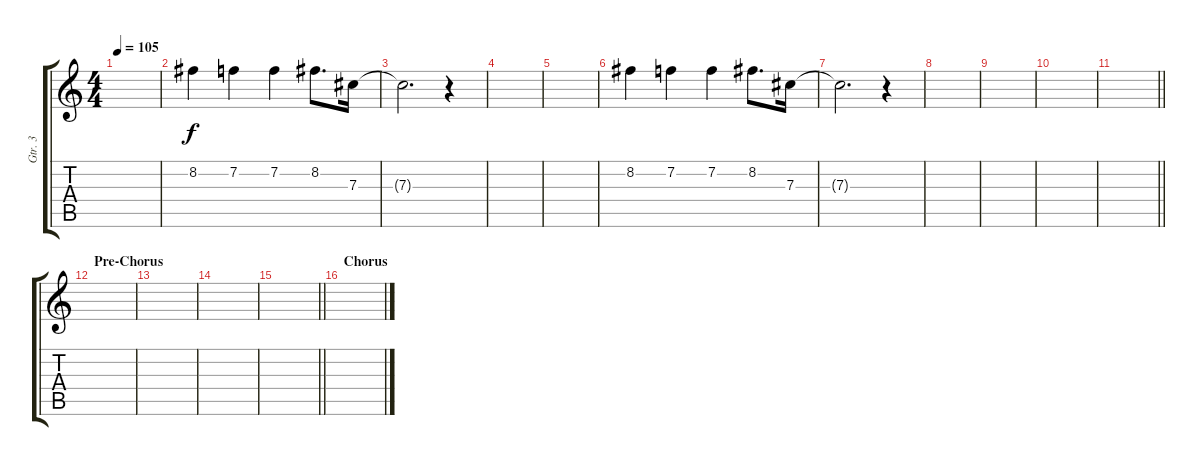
\track ("Gtr. 3" "Gtr. 3") {instrument overdrivenguitar}
\staff {score tabs}
\tuning (Eb4 Bb3 Gb3 Db3 Ab2 Eb2) {hide}
\ts (4 4)
\tempo 105
\clef g2
\ks c
|
8.2.4{balance 4} 7.2.4 7.2.4 8.2.8{d} 7.3.16 |
7.3{t}.2{d} r.4 |
|
|
8.2.4{balance 4} 7.2.4 7.2.4 8.2.8{d} 7.3.16 |
7.3{t}.2{d} r.4 |
|
|
|
\barLineRight lightlight
|
\section ("" "Pre-Chorus")
|
|
|
\barLineRight lightlight
|
\section ("" "Chorus")
